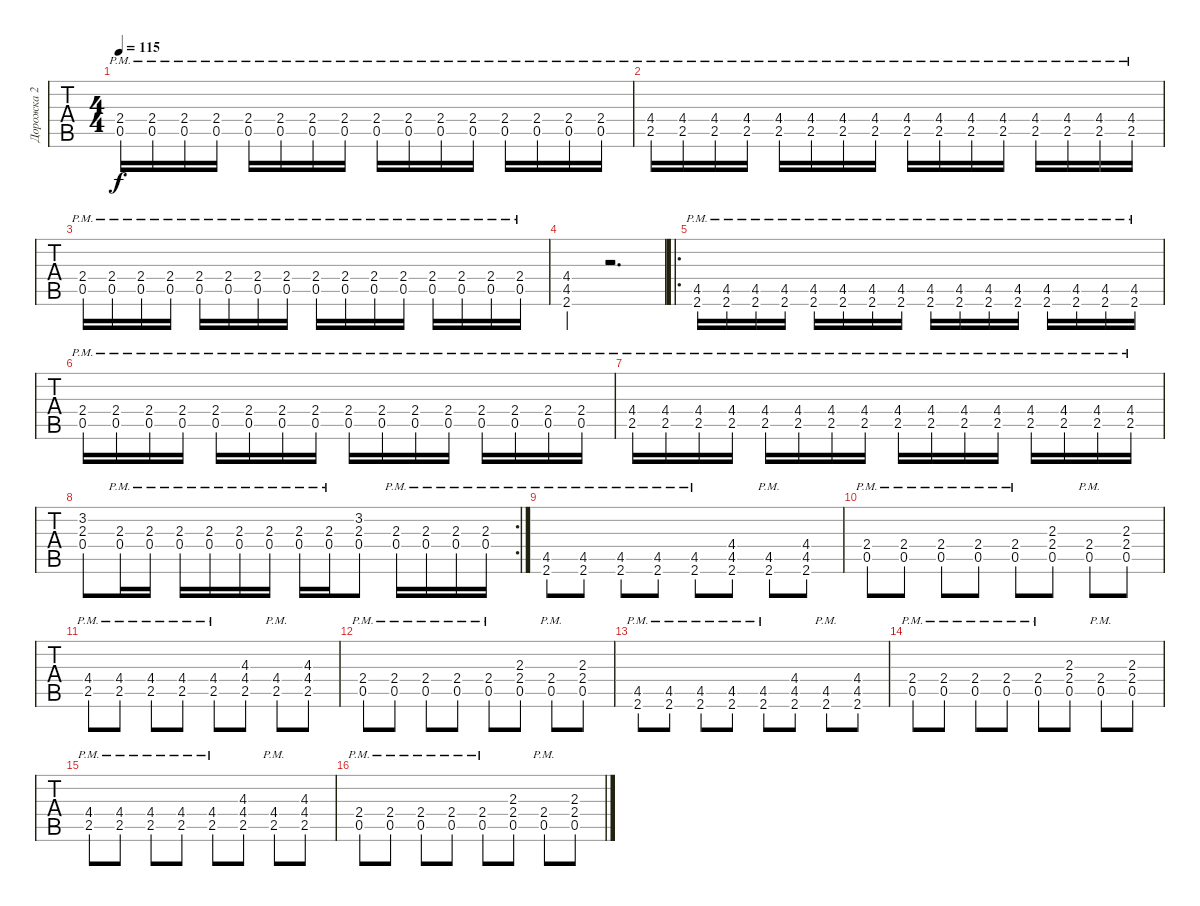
\track ("Дорожка 2" "Дорожка 2") {instrument distortionguitar}
\staff {tabs}
\tuning (E4 B3 G3 D3 A2 E2) {hide}
\ts (4 4)
\tempo 115
\clef g2
\ks c
(2.4{pm} 0.5{pm}).16{dy f} (2.4{pm} 0.5{pm}).16 (2.4{pm} 0.5{pm}).16 (2.4{pm} 0.5{pm}).16 (2.4{pm} 0.5{pm}).16 (2.4{pm} 0.5{pm}).16 (2.4{pm} 0.5{pm}).16 (2.4{pm} 0.5{pm}).16 (2.4{pm} 0.5{pm}).16 (2.4{pm} 0.5{pm}).16 (2.4{pm} 0.5{pm}).16 (2.4{pm} 0.5{pm}).16 (2.4{pm} 0.5{pm}).16 (2.4{pm} 0.5{pm}).16 (2.4{pm} 0.5{pm}).16 (2.4{pm} 0.5{pm}).16 |
(4.4{pm} 2.5{pm}).16 (4.4{pm} 2.5{pm}).16 (4.4{pm} 2.5{pm}).16 (4.4{pm} 2.5{pm}).16 (4.4{pm} 2.5{pm}).16 (4.4{pm} 2.5{pm}).16 (4.4{pm} 2.5{pm}).16 (4.4{pm} 2.5{pm}).16 (4.4{pm} 2.5{pm}).16 (4.4{pm} 2.5{pm}).16 (4.4{pm} 2.5{pm}).16 (4.4{pm} 2.5{pm}).16 (4.4{pm} 2.5{pm}).16 (4.4{pm} 2.5{pm}).16 (4.4{pm} 2.5{pm}).16 (4.4{pm} 2.5{pm}).16 |
(2.4{pm} 0.5{pm}).16 (2.4{pm} 0.5{pm}).16 (2.4{pm} 0.5{pm}).16 (2.4{pm} 0.5{pm}).16 (2.4{pm} 0.5{pm}).16 (2.4{pm} 0.5{pm}).16 (2.4{pm} 0.5{pm}).16 (2.4{pm} 0.5{pm}).16 (2.4{pm} 0.5{pm}).16 (2.4{pm} 0.5{pm}).16 (2.4{pm} 0.5{pm}).16 (2.4{pm} 0.5{pm}).16 (2.4{pm} 0.5{pm}).16 (2.4{pm} 0.5{pm}).16 (2.4{pm} 0.5{pm}).16 (2.4{pm} 0.5{pm}).16 |
(4.4{st} 4.5{st} 2.6{st}).4 r.2{d} |
\ro
(4.5{pm} 2.6{pm}).16 (4.5{pm} 2.6{pm}).16 (4.5{pm} 2.6{pm}).16 (4.5{pm} 2.6{pm}).16 (4.5{pm} 2.6{pm}).16 (4.5{pm} 2.6{pm}).16 (4.5{pm} 2.6{pm}).16 (4.5{pm} 2.6{pm}).16 (4.5{pm} 2.6{pm}).16 (4.5{pm} 2.6{pm}).16 (4.5{pm} 2.6{pm}).16 (4.5{pm} 2.6{pm}).16 (4.5{pm} 2.6{pm}).16 (4.5{pm} 2.6{pm}).16 (4.5{pm} 2.6{pm}).16 (4.5{pm} 2.6{pm}).16 |
(2.4{pm} 0.5{pm}).16 (2.4{pm} 0.5{pm}).16 (2.4{pm} 0.5{pm}).16 (2.4{pm} 0.5{pm}).16 (2.4{pm} 0.5{pm}).16 (2.4{pm} 0.5{pm}).16 (2.4{pm} 0.5{pm}).16 (2.4{pm} 0.5{pm}).16 (2.4{pm} 0.5{pm}).16 (2.4{pm} 0.5{pm}).16 (2.4{pm} 0.5{pm}).16 (2.4{pm} 0.5{pm}).16 (2.4{pm} 0.5{pm}).16 (2.4{pm} 0.5{pm}).16 (2.4{pm} 0.5{pm}).16 (2.4{pm} 0.5{pm}).16 |
(4.4{pm} 2.5{pm}).16 (4.4{pm} 2.5{pm}).16 (4.4{pm} 2.5{pm}).16 (4.4{pm} 2.5{pm}).16 (4.4{pm} 2.5{pm}).16 (4.4{pm} 2.5{pm}).16 (4.4{pm} 2.5{pm}).16 (4.4{pm} 2.5{pm}).16 (4.4{pm} 2.5{pm}).16 (4.4{pm} 2.5{pm}).16 (4.4{pm} 2.5{pm}).16 (4.4{pm} 2.5{pm}).16 (4.4{pm} 2.5{pm}).16 (4.4{pm} 2.5{pm}).16 (4.4{pm} 2.5{pm}).16 (4.4{pm} 2.5{pm}).16 |
\rc 2
(3.2 2.3 0.4).8 (2.3{pm} 0.4{pm}).16 (2.3{pm} 0.4{pm}).16 (2.3{pm} 0.4{pm}).16 (2.3{pm} 0.4{pm}).16 (2.3{pm} 0.4{pm}).16 (2.3{pm} 0.4{pm}).16 (2.3{pm} 0.4{pm}).16 (2.3{pm} 0.4{pm}).16 (3.2 2.3 0.4).8 (2.3{pm} 0.4{pm}).16 (2.3{pm} 0.4{pm}).16 (2.3{pm} 0.4{pm}).16 (2.3{pm} 0.4{pm}).16 |
(4.5{pm} 2.6{pm}).8 (4.5{pm} 2.6{pm}).8 (4.5{pm} 2.6{pm}).8 (4.5{pm} 2.6{pm}).8 (4.5{pm} 2.6{pm}).8 (4.4 4.5 2.6).8 (4.5{pm} 2.6{pm}).8 (4.4 4.5 2.6).8 |
(2.4{pm} 0.5{pm}).8 (2.4{pm} 0.5{pm}).8 (2.4{pm} 0.5{pm}).8 (2.4{pm} 0.5{pm}).8 (2.4{pm} 0.5{pm}).8 (2.3 2.4 0.5).8 (2.4{pm} 0.5{pm}).8 (2.3 2.4 0.5).8 |
(4.4{pm} 2.5{pm}).8 (4.4{pm} 2.5{pm}).8 (4.4{pm} 2.5{pm}).8 (4.4{pm} 2.5{pm}).8 (4.4{pm} 2.5{pm}).8 (4.3 4.4 2.5).8 (4.4{pm} 2.5{pm}).8 (4.3 4.4 2.5).8 |
(2.4{pm} 0.5{pm}).8 (2.4{pm} 0.5{pm}).8 (2.4{pm} 0.5{pm}).8 (2.4{pm} 0.5{pm}).8 (2.4{pm} 0.5{pm}).8 (2.3 2.4 0.5).8 (2.4{pm} 0.5{pm}).8 (2.3 2.4 0.5).8 |
(4.5{pm} 2.6{pm}).8 (4.5{pm} 2.6{pm}).8 (4.5{pm} 2.6{pm}).8 (4.5{pm} 2.6{pm}).8 (4.5{pm} 2.6{pm}).8 (4.4 4.5 2.6).8 (4.5{pm} 2.6{pm}).8 (4.4 4.5 2.6).8 |
(2.4{pm} 0.5{pm}).8 (2.4{pm} 0.5{pm}).8 (2.4{pm} 0.5{pm}).8 (2.4{pm} 0.5{pm}).8 (2.4{pm} 0.5{pm}).8 (2.3 2.4 0.5).8 (2.4{pm} 0.5{pm}).8 (2.3 2.4 0.5).8 |
(4.4{pm} 2.5{pm}).8 (4.4{pm} 2.5{pm}).8 (4.4{pm} 2.5{pm}).8 (4.4{pm} 2.5{pm}).8 (4.4{pm} 2.5{pm}).8 (4.3 4.4 2.5).8 (4.4{pm} 2.5{pm}).8 (4.3 4.4 2.5).8 |
(2.4{pm} 0.5{pm}).8 (2.4{pm} 0.5{pm}).8 (2.4{pm} 0.5{pm}).8 (2.4{pm} 0.5{pm}).8 (2.4{pm} 0.5{pm}).8 (2.3 2.4 0.5).8 (2.4{pm} 0.5{pm}).8 (2.3 2.4 0.5).8
